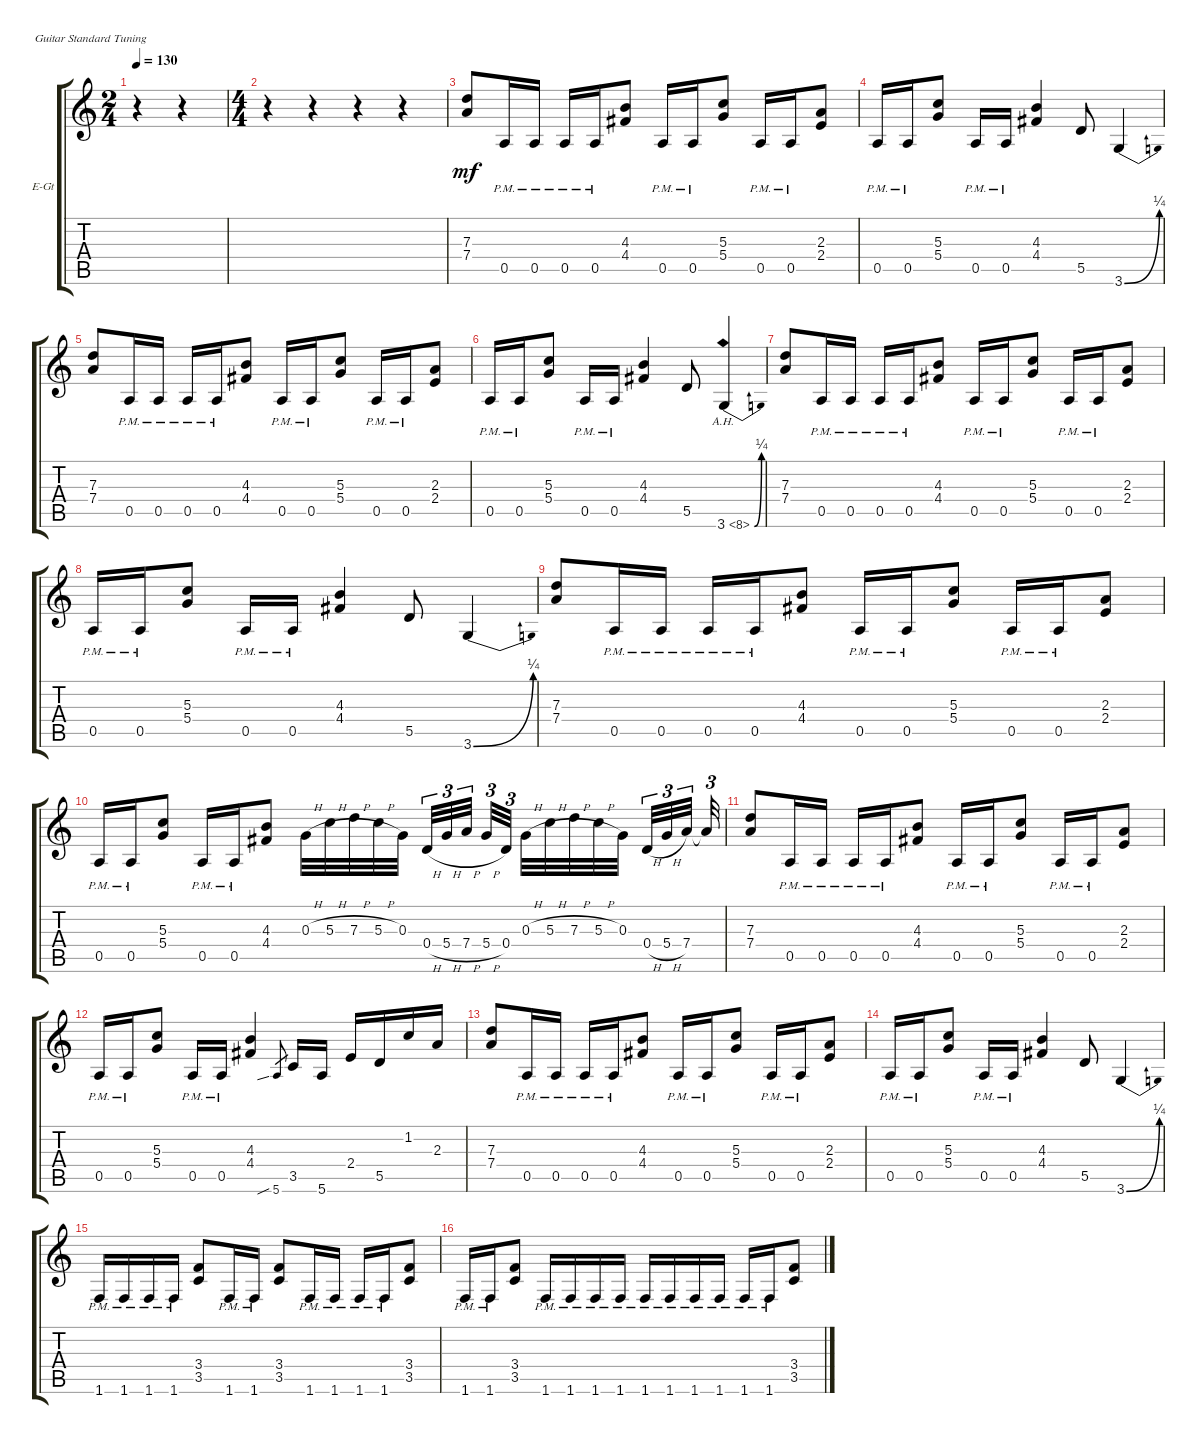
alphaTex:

\defaultSystemsLayout 4
\bracketExtendMode groupsimilarinstruments
\firstSystemTrackNameOrientation horizontal
\otherSystemsTrackNameOrientation horizontal
\track ("Electric Guitar" "E-Gt") {instrument distortionguitar}
\staff {score tabs}
\tuning (E4 B3 G3 D3 A2 E2)
\ts (2 4)
\tempo 130
\clef g2
\ks c
r.4{dy mf instrument distortionguitar} r.4 |
\ts (4 4)
r.4 r.4 r.4 r.4 |
(7.4 7.3).8 0.5{pm}.16 0.5{pm}.16 0.5{pm}.16 0.5{pm}.16 (4.4 4.3).8 0.5{pm}.16 0.5{pm}.16 (5.4 5.3).8 0.5{pm}.16 0.5{pm}.16 (2.4 2.3).8 |
0.5{pm}.16 0.5{pm}.16 (5.4 5.3).8 0.5{pm}.16 0.5{pm}.16 (4.4 4.3).4 5.5.8 3.6{be (bend 0 0 57 1)}.4 |
(7.4 7.3).8 0.5{pm}.16 0.5{pm}.16 0.5{pm}.16 0.5{pm}.16 (4.4 4.3).8 0.5{pm}.16 0.5{pm}.16 (5.4 5.3).8 0.5{pm}.16 0.5{pm}.16 (2.4 2.3).8 |
0.5{pm}.16 0.5{pm}.16 (5.4 5.3).8 0.5{pm}.16 0.5{pm}.16 (4.4 4.3).4 5.5.8 3.6{be (bend 0 0 57 1) ah 5}.4 |
(7.4 7.3).8 0.5{pm}.16 0.5{pm}.16 0.5{pm}.16 0.5{pm}.16 (4.4 4.3).8 0.5{pm}.16 0.5{pm}.16 (5.4 5.3).8 0.5{pm}.16 0.5{pm}.16 (2.4 2.3).8 |
0.5{pm}.16 0.5{pm}.16 (5.4 5.3).8 0.5{pm}.16 0.5{pm}.16 (4.4 4.3).4 5.5.8 3.6{be (bend 0 0 57 1)}.4 |
(7.4 7.3).8 0.5{pm}.16 0.5{pm}.16 0.5{pm}.16 0.5{pm}.16 (4.4 4.3).8 0.5{pm}.16 0.5{pm}.16 (5.4 5.3).8 0.5{pm}.16 0.5{pm}.16 (2.4 2.3).8 |
0.5{pm}.16 0.5{pm}.16 (5.4 5.3).8 0.5{pm}.16 0.5{pm}.16 (4.4 4.3).8 0.3{h}.32 5.3{h}.32 7.3{h}.32 5.3{h}.32 0.3.32 0.4{h}.32{tu (3 2)} 5.4{h}.32{tu (3 2)} 7.4{h}.32{tu (3 2)} 5.4{h}.32{tu (3 2)} 0.4.32{tu (3 2)} 0.3{h}.32 5.3{h}.32 7.3{h}.32 5.3{h}.32 0.3.32 0.4{h}.32{tu (3 2)} 5.4{h}.32{tu (3 2)} 7.4.32{tu (3 2)} 7.4{t}.32{tu (3 2)} |
(7.4 7.3).8 0.5{pm}.16 0.5{pm}.16 0.5{pm}.16 0.5{pm}.16 (4.4 4.3).8 0.5{pm}.16 0.5{pm}.16 (5.4 5.3).8 0.5{pm}.16 0.5{pm}.16 (2.4 2.3).8 |
0.5{pm}.16 0.5{pm}.16 (5.4 5.3).8 0.5{pm}.16 0.5{pm}.16 (4.4 4.3).4 5.6{sib}.8{gr} 3.5.16 5.6.16 2.4.16 5.5.16 1.2.16 2.3.16 |
(7.4 7.3).8 0.5{pm}.16 0.5{pm}.16 0.5{pm}.16 0.5{pm}.16 (4.4 4.3).8 0.5{pm}.16 0.5{pm}.16 (5.4 5.3).8 0.5{pm}.16 0.5{pm}.16 (2.4 2.3).8 |
0.5{pm}.16 0.5{pm}.16 (5.4 5.3).8 0.5{pm}.16 0.5{pm}.16 (4.4 4.3).4 5.5.8 3.6{be (bend 0 0 57 1)}.4 |
1.6{pm}.16 1.6{pm}.16 1.6{pm}.16 1.6{pm}.16 (3.5 3.4).8 1.6{pm}.16 1.6{pm}.16 (3.5 3.4).8 1.6{pm}.16 1.6{pm}.16 1.6{pm}.16 1.6{pm}.16 (3.5 3.4).8 |
1.6{pm}.16 1.6{pm}.16 (3.5 3.4).8 1.6{pm}.16 1.6{pm}.16 1.6{pm}.16 1.6{pm}.16 1.6{pm}.16 1.6{pm}.16 1.6{pm}.16 1.6{pm}.16 1.6{pm}.16 1.6{pm}.16 (3.4 3.5).8
